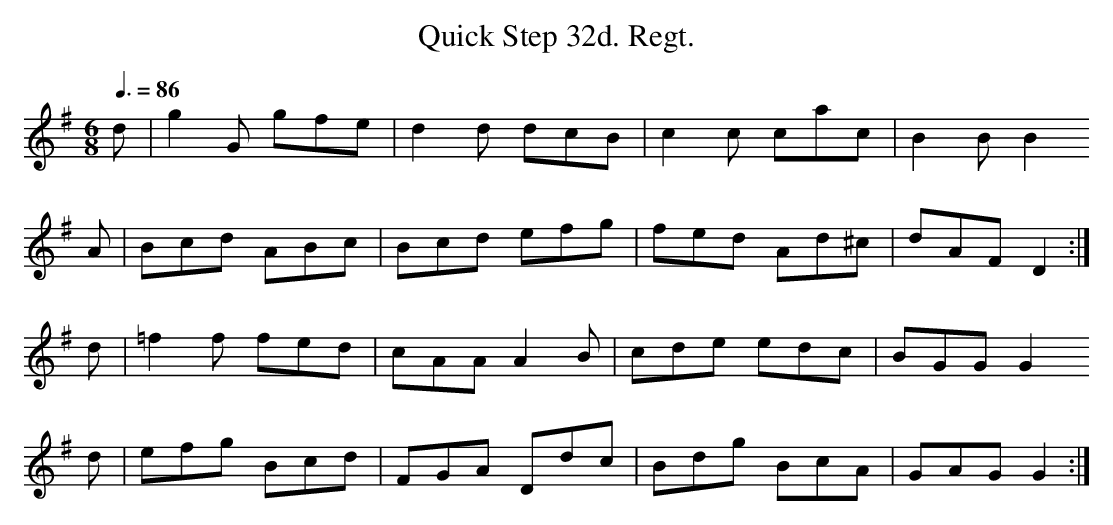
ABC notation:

X:1
T:Quick Step 32d. Regt.
M:6/8
L:1/8
Q:3/8=86
K:G major
d| g2G gfe|d2d dcB|c2c cac |B2B B2
A| Bcd ABc|Bcd efg|fed Ad^c|dAF D2:|
d|=f2f fed|cAA A2B|cde edc |BGG G2
d| efg Bcd|FGA Ddc|Bdg BcA |GAG G2:|
